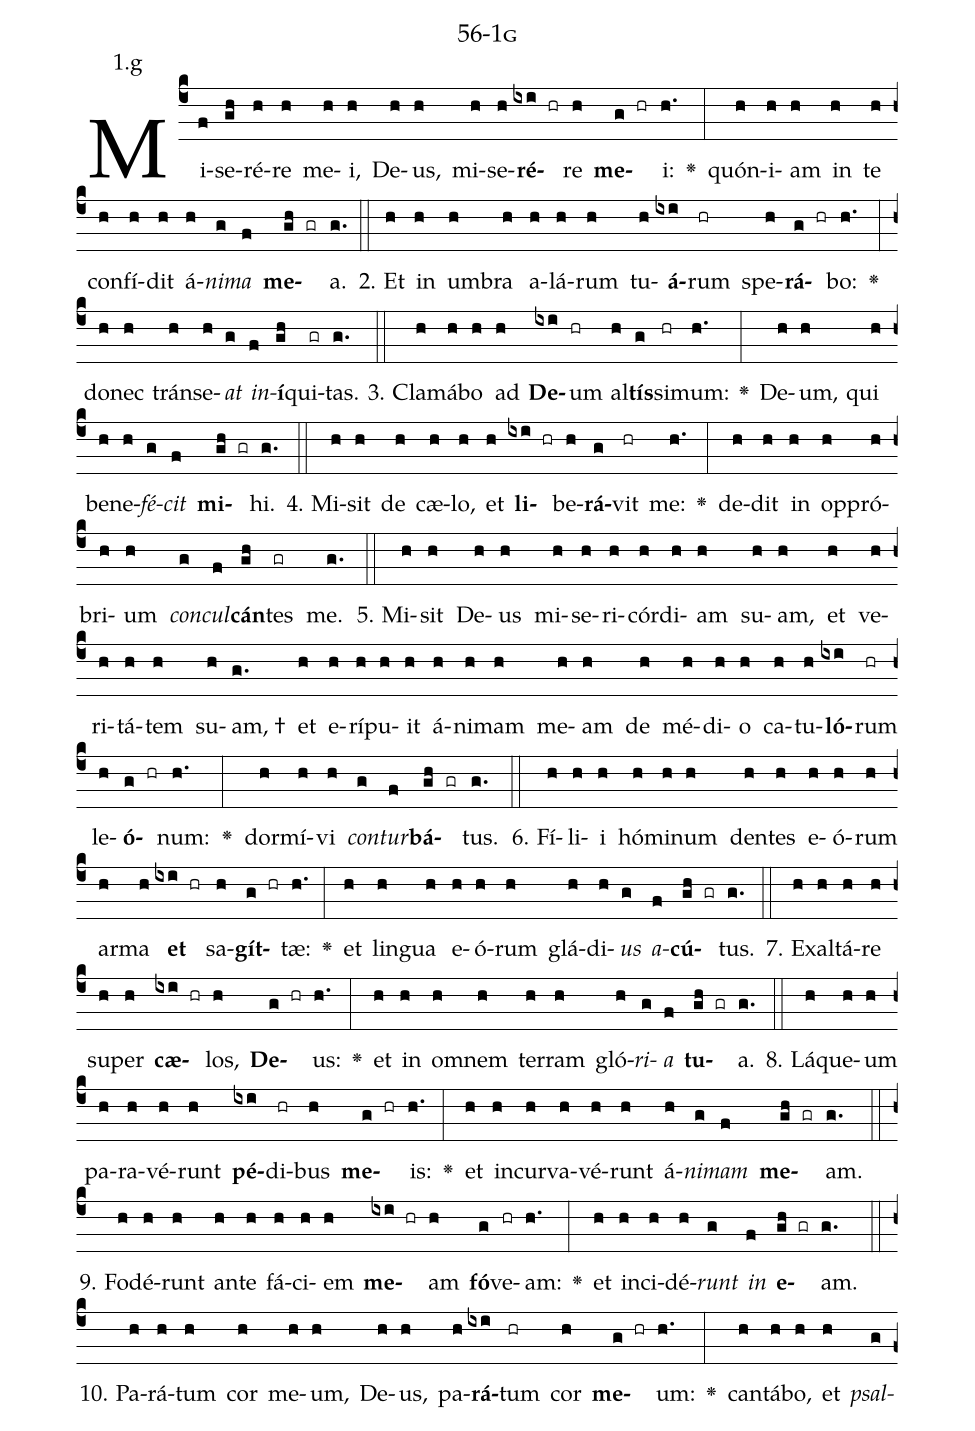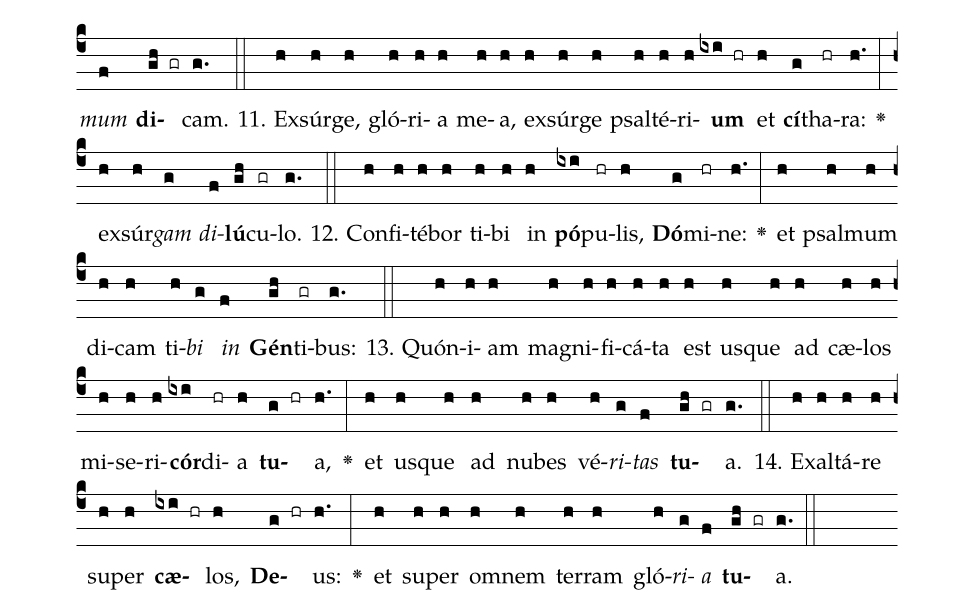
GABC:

name: 56-1g;
annotation: 1.g;
%%
(c4)Mi(f)se(gh)ré(h)re(h) me(h)i,(h) De(h)us,(h) mi(h)se(h)<b>ré</b>(ixi hr)re(h) <b>me</b>(g hr)i:(h.) <v>\greheightstar</v>(:) quón(h)i(h)am(h) in(h) te(h) con(h)fí(h)dit(h) á(h)<i>ni</i>(g)<i>ma</i>(f) <b>me</b>(gh gr)a.(g.) (::)
2. Et(h) in(h) um(h)bra(h) a(h)lá(h)rum(h) tu(h)<b>á</b>(ixi)rum(hr) spe(h)<b>rá</b>(g hr)bo:(h.) <v>\greheightstar</v>(:) do(h)nec(h) tráns(h)e(h)<i>at</i>(g) <i>in</i>(f)<b>í</b>(gh)qui(gr)tas.(g.) (::)
3. Cla(h)má(h)bo(h) ad(h) <b>De</b>(ixi)um(hr) al(h)<b>tís</b>(g)si(hr)mum:(h.) <v>\greheightstar</v>(:) De(h)um,(h) qui(h) be(h)ne(h)<i>fé</i>(g)<i>cit</i>(f) <b>mi</b>(gh gr)hi.(g.) (::)
4. Mi(h)sit(h) de(h) cæ(h)lo,(h) et(h) <b>li</b>(ixi hr)be(h)<b>rá</b>(g)vit(hr) me:(h.) <v>\greheightstar</v>(:) de(h)dit(h) in(h) op(h)pró(h)bri(h)um(h) <i>con</i>(g)<i>cul</i>(f)<b>cán</b>(gh)tes(gr) me.(g.) (::)
5. Mi(h)sit(h) De(h)us(h) mi(h)se(h)ri(h)cór(h)di(h)am(h) su(h)am,(h) et(h) ve(h)ri(h)tá(h)tem(h) su(h)am, †(g.) et(h) e(h)rí(h)pu(h)it(h) á(h)ni(h)mam(h) me(h)am(h) de(h) mé(h)di(h)o(h) ca(h)tu(h)<b>ló</b>(ixi)rum(hr) le(h)<b>ó</b>(g hr)num:(h.) <v>\greheightstar</v>(:) dor(h)mí(h)vi(h) <i>con</i>(g)<i>tur</i>(f)<b>bá</b>(gh gr)tus.(g.) (::)
6. Fí(h)li(h)i(h) hó(h)mi(h)num(h) den(h)tes(h) e(h)ó(h)rum(h) ar(h)ma(h) <b>et</b>(ixi hr) sa(h)<b>gít</b>(g hr)tæ:(h.) <v>\greheightstar</v>(:) et(h) lin(h)gua(h) e(h)ó(h)rum(h) glá(h)di(h)<i>us</i>(g) <i>a</i>(f)<b>cú</b>(gh gr)tus.(g.) (::)
7. Ex(h)al(h)tá(h)re(h) su(h)per(h) <b>cæ</b>(ixi hr)los,(h) <b>De</b>(g hr)us:(h.) <v>\greheightstar</v>(:) et(h) in(h) om(h)nem(h) ter(h)ram(h) gló(h)<i>ri</i>(g)<i>a</i>(f) <b>tu</b>(gh gr)a.(g.) (::)
8. Lá(h)que(h)um(h) pa(h)ra(h)vé(h)runt(h) <b>pé</b>(ixi)di(hr)bus(h) <b>me</b>(g hr)is:(h.) <v>\greheightstar</v>(:) et(h) in(h)cur(h)va(h)vé(h)runt(h) á(h)<i>ni</i>(g)<i>mam</i>(f) <b>me</b>(gh gr)am.(g.) (::)
9. Fo(h)dé(h)runt(h) an(h)te(h) fá(h)ci(h)em(h) <b>me</b>(ixi hr)am(h) <b>fó</b>(g)ve(hr)am:(h.) <v>\greheightstar</v>(:) et(h) in(h)ci(h)dé(h)<i>runt</i>(g) <i>in</i>(f) <b>e</b>(gh gr)am.(g.) (::)
10. Pa(h)rá(h)tum(h) cor(h) me(h)um,(h) De(h)us,(h) pa(h)<b>rá</b>(ixi)tum(hr) cor(h) <b>me</b>(g hr)um:(h.) <v>\greheightstar</v>(:) can(h)tá(h)bo,(h) et(h) <i>psal</i>(g)<i>mum</i>(f) <b>di</b>(gh gr)cam.(g.) (::)
11. Ex(h)súr(h)ge,(h) gló(h)ri(h)a(h) me(h)a,(h) ex(h)súr(h)ge(h) psal(h)té(h)ri(h)<b>um</b>(ixi hr) et(h) <b>cí</b>(g)tha(hr)ra:(h.) <v>\greheightstar</v>(:) ex(h)súr(h)<i>gam</i>(g) <i>di</i>(f)<b>lú</b>(gh)cu(gr)lo.(g.) (::)
12. Con(h)fi(h)té(h)bor(h) ti(h)bi(h) in(h) <b>pó</b>(ixi)pu(hr)lis,(h) <b>Dó</b>(g)mi(hr)ne:(h.) <v>\greheightstar</v>(:) et(h) psal(h)mum(h) di(h)cam(h) ti(h)<i>bi</i>(g) <i>in</i>(f) <b>Gén</b>(gh)ti(gr)bus:(g.) (::)
13. Quón(h)i(h)am(h) ma(h)gni(h)fi(h)cá(h)ta(h) est(h) us(h)que(h) ad(h) cæ(h)los(h) mi(h)se(h)ri(h)<b>cór</b>(ixi)di(hr)a(h) <b>tu</b>(g hr)a,(h.) <v>\greheightstar</v>(:) et(h) us(h)que(h) ad(h) nu(h)bes(h) vé(h)<i>ri</i>(g)<i>tas</i>(f) <b>tu</b>(gh gr)a.(g.) (::)
14. Ex(h)al(h)tá(h)re(h) su(h)per(h) <b>cæ</b>(ixi hr)los,(h) <b>De</b>(g hr)us:(h.) <v>\greheightstar</v>(:) et(h) su(h)per(h) om(h)nem(h) ter(h)ram(h) gló(h)<i>ri</i>(g)<i>a</i>(f) <b>tu</b>(gh gr)a.(g.) (::)
